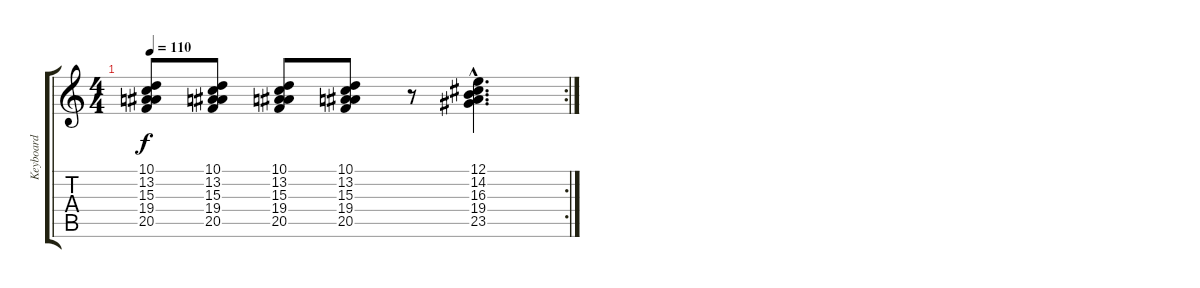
\track ("Keyboard" "Keyboard") {instrument acousticgrandpiano}
\staff {score tabs}
\tuning (E4 B3 G3 D3 A2 E2) {hide}
\rc 2
\ts (4 4)
\tempo 110
\clef g2
\ks c
(10.1 13.2 15.3 19.4 20.5).8{dy f} (10.1 13.2 15.3 19.4 20.5).8 (10.1 13.2 15.3 19.4 20.5).8 (10.1 13.2 15.3 19.4 20.5).8 r.8 (12.1{hac} 14.2{hac} 16.3{hac} 19.4{hac} 23.5{hac}).4{d}
